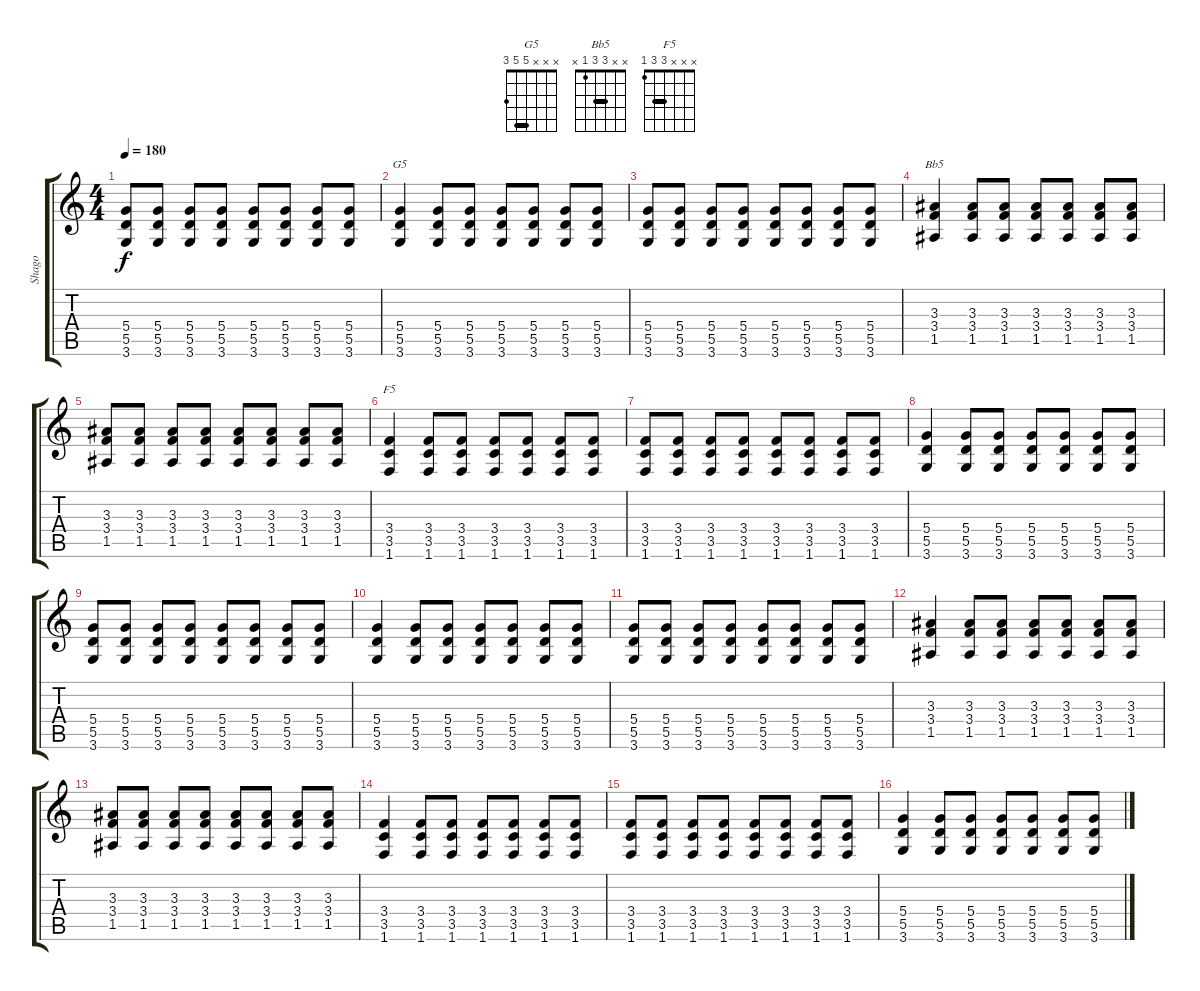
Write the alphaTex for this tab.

\track ("Shago" "Shago") {instrument distortionguitar}
\staff {score tabs}
\tuning (E4 B3 G3 D3 A2 E2) {hide}
\chord ("G5" x x x 5 5 3) {barre 5}
\chord ("Bb5" x x 3 3 1 x) {barre 3}
\chord ("F5" x x x 3 3 1) {barre 3}
\ts (4 4)
\tempo 180
\clef g2
\ks c
(5.4 5.5 3.6).8{dy f} (5.4 5.5 3.6).8 (5.4 5.5 3.6).8 (5.4 5.5 3.6).8 (5.4 5.5 3.6).8 (5.4 5.5 3.6).8 (5.4 5.5 3.6).8 (5.4 5.5 3.6).8 |
(5.4 5.5 3.6).4{ch "G5" instrument electricguitarmuted} (5.4 5.5 3.6).8 (5.4 5.5 3.6).8 (5.4 5.5 3.6).8 (5.4 5.5 3.6).8 (5.4 5.5 3.6).8 (5.4 5.5 3.6).8 |
(5.4 5.5 3.6).8 (5.4 5.5 3.6).8 (5.4 5.5 3.6).8 (5.4 5.5 3.6).8 (5.4 5.5 3.6).8 (5.4 5.5 3.6).8 (5.4 5.5 3.6).8 (5.4 5.5 3.6).8 |
(3.3 3.4 1.5).4{ch "Bb5"} (3.3 3.4 1.5).8 (3.3 3.4 1.5).8 (3.3 3.4 1.5).8 (3.3 3.4 1.5).8 (3.3 3.4 1.5).8 (3.3 3.4 1.5).8 |
(3.3 3.4 1.5).8 (3.3 3.4 1.5).8 (3.3 3.4 1.5).8 (3.3 3.4 1.5).8 (3.3 3.4 1.5).8 (3.3 3.4 1.5).8 (3.3 3.4 1.5).8 (3.3 3.4 1.5).8 |
(3.4 3.5 1.6).4{ch "F5"} (3.4 3.5 1.6).8 (3.4 3.5 1.6).8 (3.4 3.5 1.6).8 (3.4 3.5 1.6).8 (3.4 3.5 1.6).8 (3.4 3.5 1.6).8 |
(3.4 3.5 1.6).8 (3.4 3.5 1.6).8 (3.4 3.5 1.6).8 (3.4 3.5 1.6).8 (3.4 3.5 1.6).8 (3.4 3.5 1.6).8 (3.4 3.5 1.6).8 (3.4 3.5 1.6).8 |
(5.4 5.5 3.6).4 (5.4 5.5 3.6).8 (5.4 5.5 3.6).8 (5.4 5.5 3.6).8 (5.4 5.5 3.6).8 (5.4 5.5 3.6).8 (5.4 5.5 3.6).8 |
(5.4 5.5 3.6).8 (5.4 5.5 3.6).8 (5.4 5.5 3.6).8 (5.4 5.5 3.6).8 (5.4 5.5 3.6).8 (5.4 5.5 3.6).8 (5.4 5.5 3.6).8 (5.4 5.5 3.6).8 |
(5.4 5.5 3.6).4{instrument electricguitarmuted} (5.4 5.5 3.6).8 (5.4 5.5 3.6).8 (5.4 5.5 3.6).8 (5.4 5.5 3.6).8 (5.4 5.5 3.6).8 (5.4 5.5 3.6).8 |
(5.4 5.5 3.6).8 (5.4 5.5 3.6).8 (5.4 5.5 3.6).8 (5.4 5.5 3.6).8 (5.4 5.5 3.6).8 (5.4 5.5 3.6).8 (5.4 5.5 3.6).8 (5.4 5.5 3.6).8 |
(3.3 3.4 1.5).4 (3.3 3.4 1.5).8 (3.3 3.4 1.5).8 (3.3 3.4 1.5).8 (3.3 3.4 1.5).8 (3.3 3.4 1.5).8 (3.3 3.4 1.5).8 |
(3.3 3.4 1.5).8 (3.3 3.4 1.5).8 (3.3 3.4 1.5).8 (3.3 3.4 1.5).8 (3.3 3.4 1.5).8 (3.3 3.4 1.5).8 (3.3 3.4 1.5).8 (3.3 3.4 1.5).8 |
(3.4 3.5 1.6).4 (3.4 3.5 1.6).8 (3.4 3.5 1.6).8 (3.4 3.5 1.6).8 (3.4 3.5 1.6).8 (3.4 3.5 1.6).8 (3.4 3.5 1.6).8 |
(3.4 3.5 1.6).8 (3.4 3.5 1.6).8 (3.4 3.5 1.6).8 (3.4 3.5 1.6).8 (3.4 3.5 1.6).8 (3.4 3.5 1.6).8 (3.4 3.5 1.6).8 (3.4 3.5 1.6).8 |
(5.4 5.5 3.6).4 (5.4 5.5 3.6).8 (5.4 5.5 3.6).8 (5.4 5.5 3.6).8 (5.4 5.5 3.6).8 (5.4 5.5 3.6).8 (5.4 5.5 3.6).8
